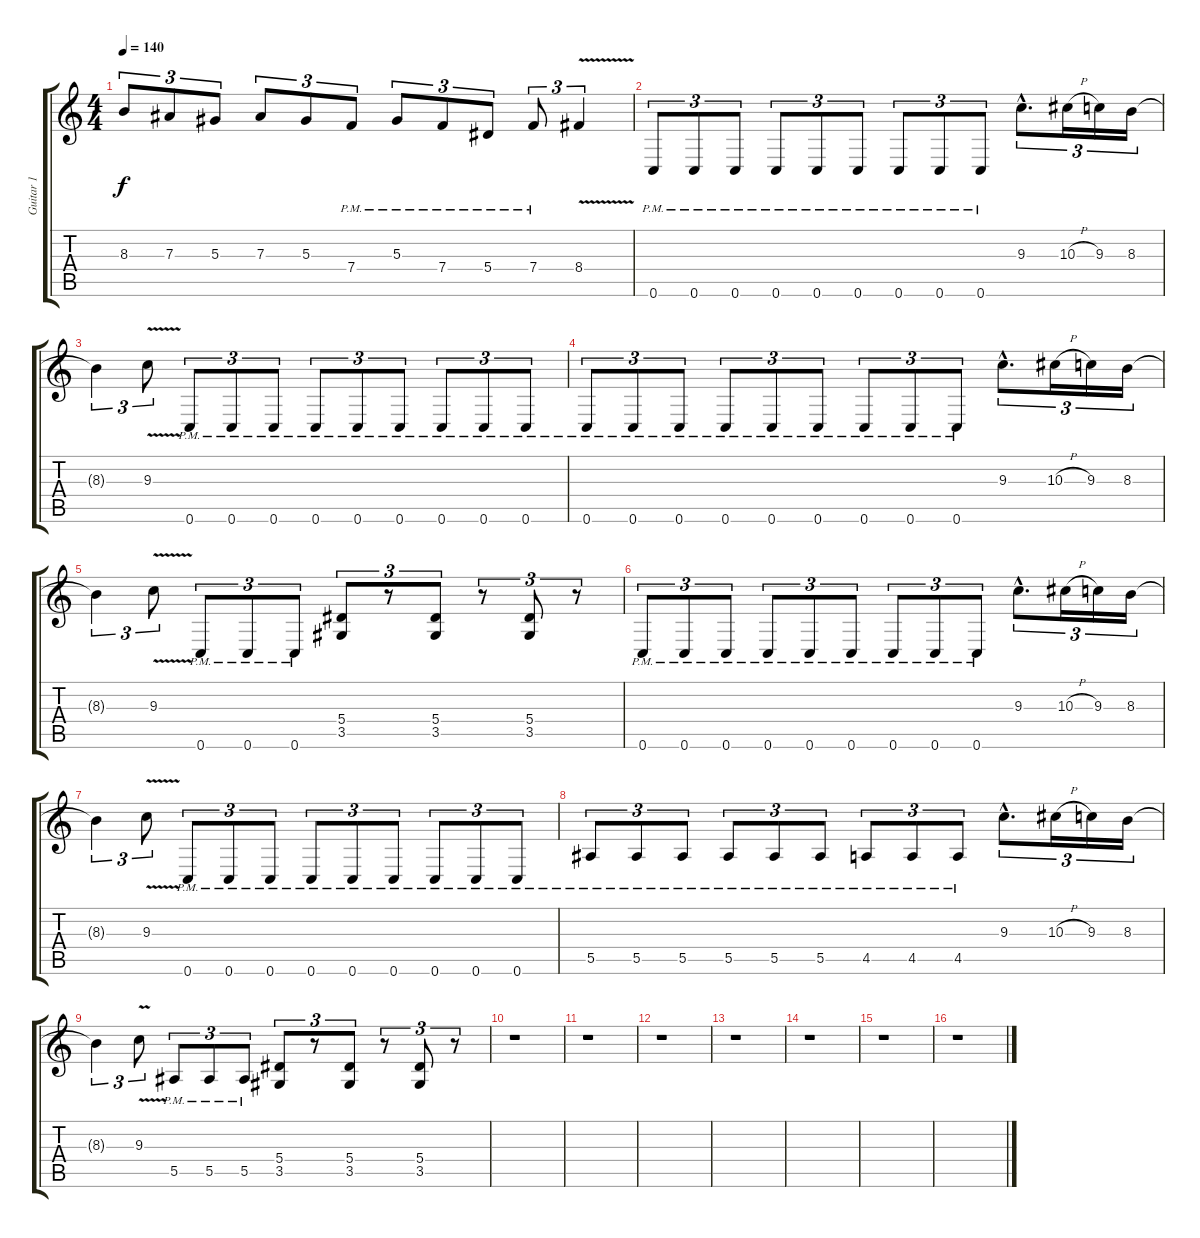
\track ("Guitar 1" "Guitar 1") {instrument overdrivenguitar}
\staff {score tabs}
\tuning (C4 G3 Eb3 Bb2 F2 C2) {hide}
\ts (4 4)
\tempo 140
\clef g2
\ks c
8.3.8{tu (3 2) dy f} 7.3.8{tu (3 2)} 5.3.8{tu (3 2)} 7.3.8{tu (3 2)} 5.3.8{tu (3 2)} 7.4{pm}.8{tu (3 2)} 5.3{pm}.8{tu (3 2)} 7.4{pm}.8{tu (3 2)} 5.4{pm}.8{tu (3 2)} 7.4{pm}.8{tu (3 2)} 8.4{v}.4{tu (3 2)} |
\section ("" "")
0.6{pm}.8{tu (3 2)} 0.6{pm}.8{tu (3 2)} 0.6{pm}.8{tu (3 2)} 0.6{pm}.8{tu (3 2)} 0.6{pm}.8{tu (3 2)} 0.6{pm}.8{tu (3 2)} 0.6{pm}.8{tu (3 2)} 0.6{pm}.8{tu (3 2)} 0.6{pm}.8{tu (3 2)} 9.3{hac}.8{d tu (3 2)} 10.3{h}.16{tu (3 2)} 9.3.16{tu (3 2)} 8.3.16{tu (3 2)} |
8.3{t}.4{tu (3 2)} 9.3{v}.8{tu (3 2)} 0.6{pm}.8{tu (3 2)} 0.6{pm}.8{tu (3 2)} 0.6{pm}.8{tu (3 2)} 0.6{pm}.8{tu (3 2)} 0.6{pm}.8{tu (3 2)} 0.6{pm}.8{tu (3 2)} 0.6{pm}.8{tu (3 2)} 0.6{pm}.8{tu (3 2)} 0.6{pm}.8{tu (3 2)} |
0.6{pm}.8{tu (3 2)} 0.6{pm}.8{tu (3 2)} 0.6{pm}.8{tu (3 2)} 0.6{pm}.8{tu (3 2)} 0.6{pm}.8{tu (3 2)} 0.6{pm}.8{tu (3 2)} 0.6{pm}.8{tu (3 2)} 0.6{pm}.8{tu (3 2)} 0.6{pm}.8{tu (3 2)} 9.3{hac}.8{d tu (3 2)} 10.3{h}.16{tu (3 2)} 9.3.16{tu (3 2)} 8.3.16{tu (3 2)} |
8.3{t}.4{tu (3 2)} 9.3{v}.8{tu (3 2)} 0.6{pm}.8{tu (3 2)} 0.6{pm}.8{tu (3 2)} 0.6{pm}.8{tu (3 2)} (5.4 3.5).8{tu (3 2)} r.8{tu (3 2)} (5.4 3.5).8{tu (3 2)} r.8{tu (3 2)} (5.4 3.5).8{tu (3 2)} r.8{tu (3 2)} |
0.6{pm}.8{tu (3 2)} 0.6{pm}.8{tu (3 2)} 0.6{pm}.8{tu (3 2)} 0.6{pm}.8{tu (3 2)} 0.6{pm}.8{tu (3 2)} 0.6{pm}.8{tu (3 2)} 0.6{pm}.8{tu (3 2)} 0.6{pm}.8{tu (3 2)} 0.6{pm}.8{tu (3 2)} 9.3{hac}.8{d tu (3 2)} 10.3{h}.16{tu (3 2)} 9.3.16{tu (3 2)} 8.3.16{tu (3 2)} |
8.3{t}.4{tu (3 2)} 9.3{v}.8{tu (3 2)} 0.6{pm}.8{tu (3 2)} 0.6{pm}.8{tu (3 2)} 0.6{pm}.8{tu (3 2)} 0.6{pm}.8{tu (3 2)} 0.6{pm}.8{tu (3 2)} 0.6{pm}.8{tu (3 2)} 0.6{pm}.8{tu (3 2)} 0.6{pm}.8{tu (3 2)} 0.6{pm}.8{tu (3 2)} |
5.5{pm}.8{tu (3 2)} 5.5{pm}.8{tu (3 2)} 5.5{pm}.8{tu (3 2)} 5.5{pm}.8{tu (3 2)} 5.5{pm}.8{tu (3 2)} 5.5{pm}.8{tu (3 2)} 4.5{pm}.8{tu (3 2)} 4.5{pm}.8{tu (3 2)} 4.5{pm}.8{tu (3 2)} 9.3{hac}.8{d tu (3 2)} 10.3{h}.16{tu (3 2)} 9.3.16{tu (3 2)} 8.3.16{tu (3 2)} |
8.3{t}.4{tu (3 2)} 9.3{v}.8{tu (3 2)} 5.5{pm}.8{tu (3 2)} 5.5{pm}.8{tu (3 2)} 5.5{pm}.8{tu (3 2)} (5.4 3.5).8{tu (3 2)} r.8{tu (3 2)} (5.4 3.5).8{tu (3 2)} r.8{tu (3 2)} (5.4 3.5).8{tu (3 2)} r.8{tu (3 2)} |
\section ("" "")
r.1 |
r.1 |
r.1 |
r.1 |
r.1 |
r.1 |
r.1
